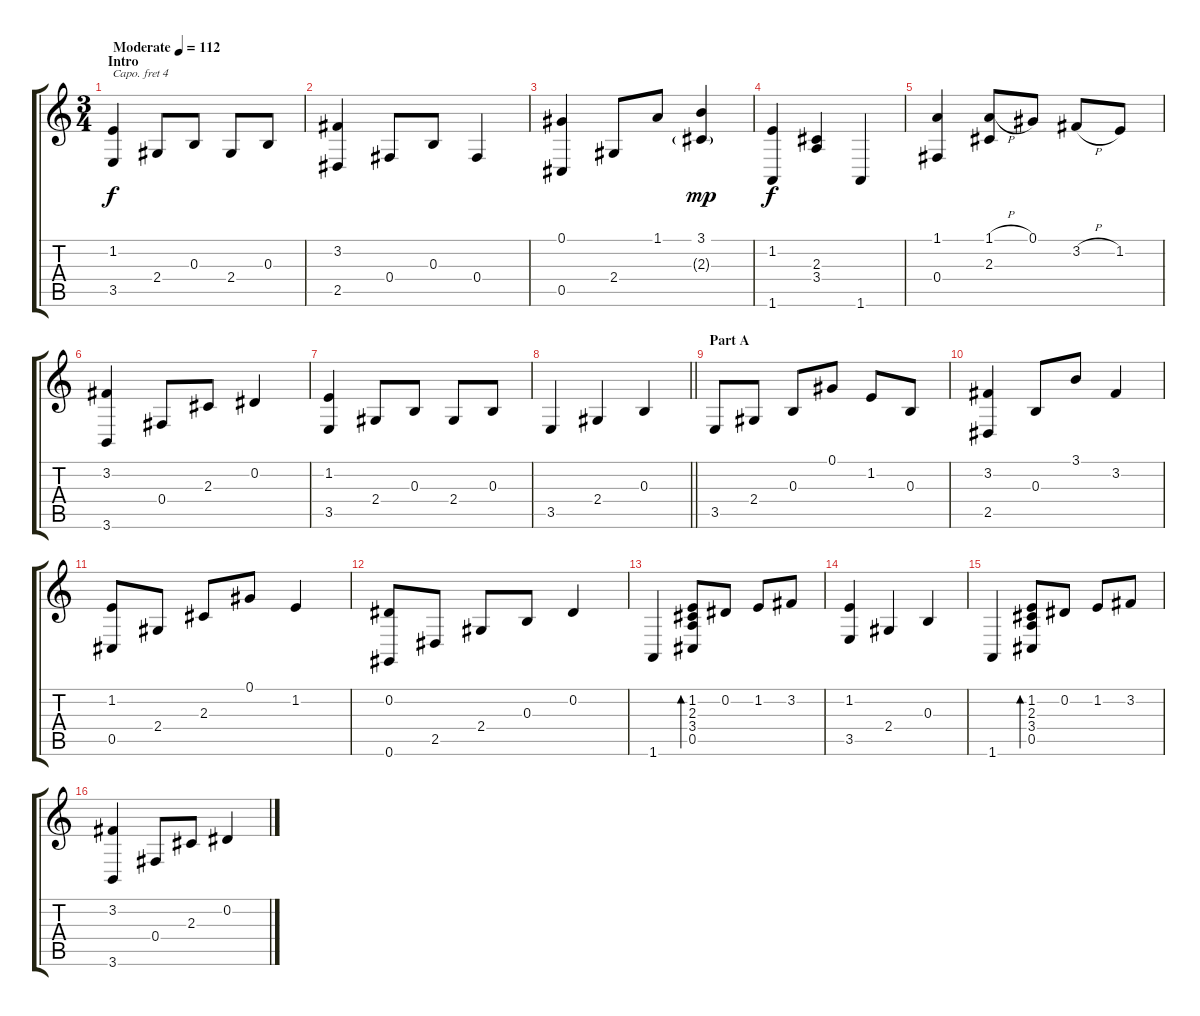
\track "" {instrument acousticgrandpiano}
\staff {score tabs}
\capo 4
\tuning (E4 B3 G3 D3 A2 E2) {hide}
\ts (3 4)
\section ("" "Intro")
\tempo (112 "Moderate")
\clef g2
\ks c
(1.2 3.5).4{dy f instrument acousticgrandpiano} 2.4.8 0.3.8 2.4.8 0.3.8 |
(3.2 2.5).4 0.4.8 0.3.8 0.4.4 |
(0.1 0.5).4 2.4.8 1.1.8 (3.1 2.3{g}).4{dy mp} |
(1.2 1.6).4{dy f} (2.3 3.4).4 1.6.4 |
(1.1 0.4).4 (1.1{h} 2.3).8 0.1.8 3.2{h}.8 1.2.8 |
(3.2 3.6).4 0.4.8 2.3.8 0.2.4 |
(1.2 3.5).4 2.4.8 0.3.8 2.4.8 0.3.8 |
\barLineRight lightlight
3.5.4 2.4.4 0.3.4 |
\section ("" "Part A")
3.5.8 2.4.8 0.3.8 0.1.8 1.2.8 0.3.8 |
(3.2 2.5).4 0.3.8 3.1.8 3.2.4 |
(1.2 0.5).8 2.4.8 2.3.8 0.1.8 1.2.4 |
(0.2 0.6).8 2.5.8 2.4.8 0.3.8 0.2.4 |
1.6.4 (1.2 2.3 3.4 0.5).8{bd 480} 0.2.8 1.2.8 3.2.8 |
(1.2 3.5).4 2.4.4 0.3.4 |
1.6.4 (1.2 2.3 3.4 0.5).8{bd 480} 0.2.8 1.2.8 3.2.8 |
(3.2 3.6).4 0.4.8 2.3.8 0.2.4
